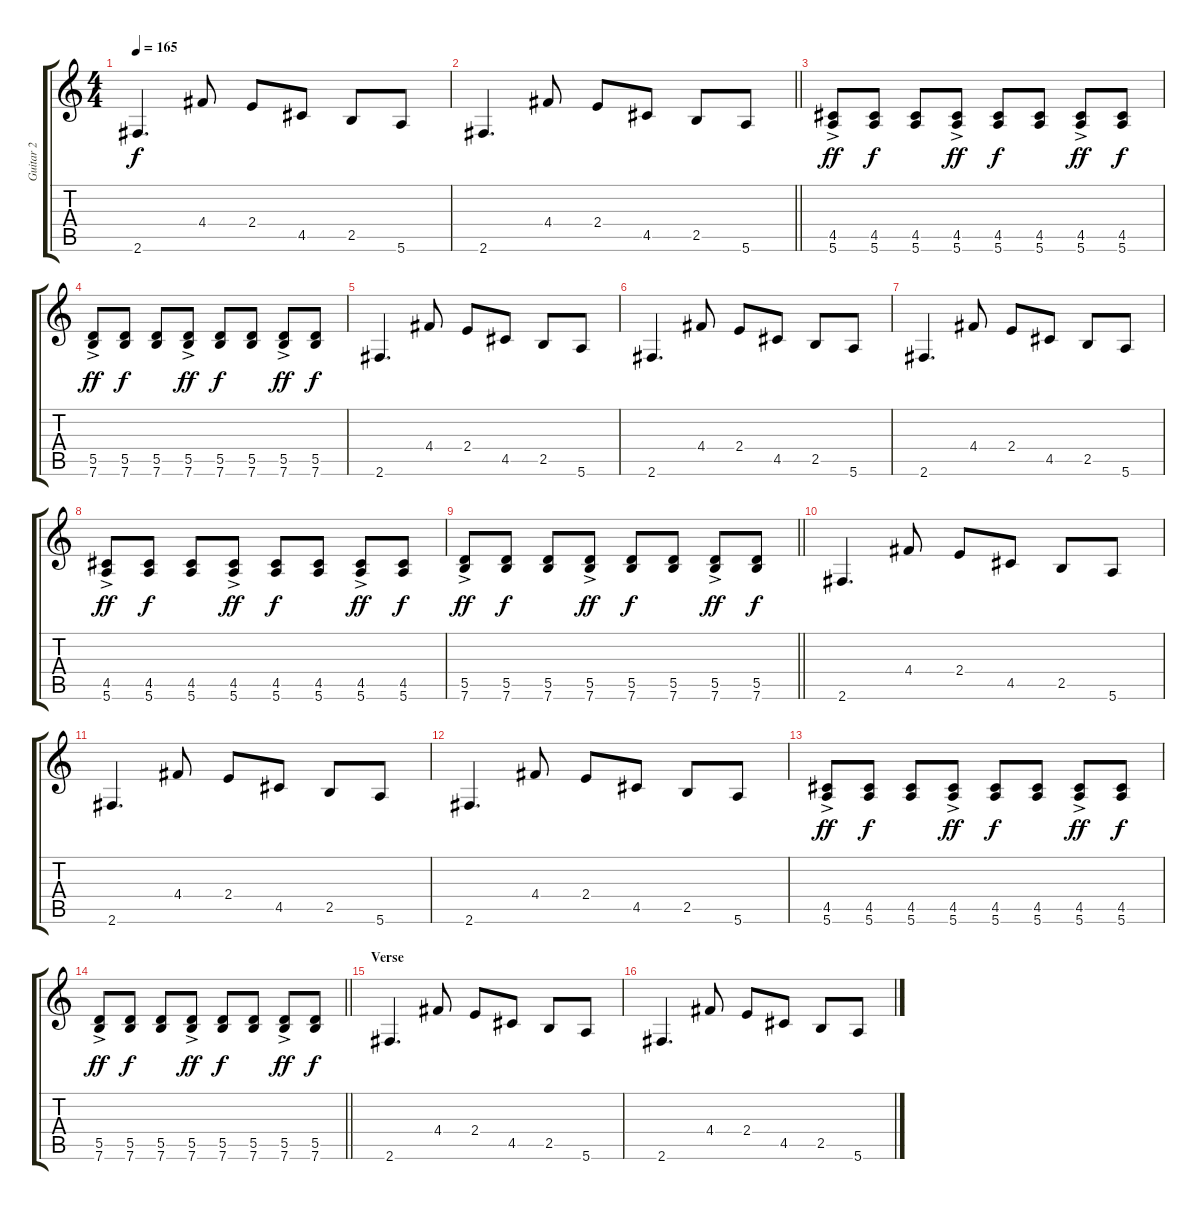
\track ("Guitar 2" "Guitar 2") {instrument overdrivenguitar}
\staff {score tabs}
\tuning (E4 B3 G3 D3 A2 E2) {hide}
\ts (4 4)
\tempo 165
\clef g2
\ks c
2.6.4{d dy f} 4.4.8 2.4.8 4.5.8 2.5.8 5.6.8 |
\barLineRight lightlight
2.6.4{d} 4.4.8 2.4.8 4.5.8 2.5.8 5.6.8 |
(4.5{ac} 5.6).8{dy ff} (4.5 5.6).8{dy f} (4.5 5.6).8 (4.5{ac} 5.6).8{dy ff} (4.5 5.6).8{dy f} (4.5 5.6).8 (4.5{ac} 5.6).8{dy ff} (4.5 5.6).8{dy f} |
(5.5{ac} 7.6).8{dy ff} (5.5 7.6).8{dy f} (5.5 7.6).8 (5.5{ac} 7.6).8{dy ff} (5.5 7.6).8{dy f} (5.5 7.6).8 (5.5{ac} 7.6).8{dy ff} (5.5 7.6).8{dy f} |
2.6.4{d} 4.4.8 2.4.8 4.5.8 2.5.8 5.6.8 |
2.6.4{d} 4.4.8 2.4.8 4.5.8 2.5.8 5.6.8 |
2.6.4{d} 4.4.8 2.4.8 4.5.8 2.5.8 5.6.8 |
(4.5{ac} 5.6).8{dy ff} (4.5 5.6).8{dy f} (4.5 5.6).8 (4.5{ac} 5.6).8{dy ff} (4.5 5.6).8{dy f} (4.5 5.6).8 (4.5{ac} 5.6).8{dy ff} (4.5 5.6).8{dy f} |
\barLineRight lightlight
(5.5{ac} 7.6).8{dy ff} (5.5 7.6).8{dy f} (5.5 7.6).8 (5.5{ac} 7.6).8{dy ff} (5.5 7.6).8{dy f} (5.5 7.6).8 (5.5{ac} 7.6).8{dy ff} (5.5 7.6).8{dy f} |
2.6.4{d} 4.4.8 2.4.8 4.5.8 2.5.8 5.6.8 |
2.6.4{d} 4.4.8 2.4.8 4.5.8 2.5.8 5.6.8 |
2.6.4{d} 4.4.8 2.4.8 4.5.8 2.5.8 5.6.8 |
(4.5{ac} 5.6).8{dy ff} (4.5 5.6).8{dy f} (4.5 5.6).8 (4.5{ac} 5.6).8{dy ff} (4.5 5.6).8{dy f} (4.5 5.6).8 (4.5{ac} 5.6).8{dy ff} (4.5 5.6).8{dy f} |
\barLineRight lightlight
(5.5{ac} 7.6).8{dy ff} (5.5 7.6).8{dy f} (5.5 7.6).8 (5.5{ac} 7.6).8{dy ff} (5.5 7.6).8{dy f} (5.5 7.6).8 (5.5{ac} 7.6).8{dy ff} (5.5 7.6).8{dy f} |
\section ("" "Verse")
2.6.4{d volume 15} 4.4.8 2.4.8 4.5.8 2.5.8 5.6.8 |
2.6.4{d} 4.4.8 2.4.8 4.5.8 2.5.8 5.6.8
